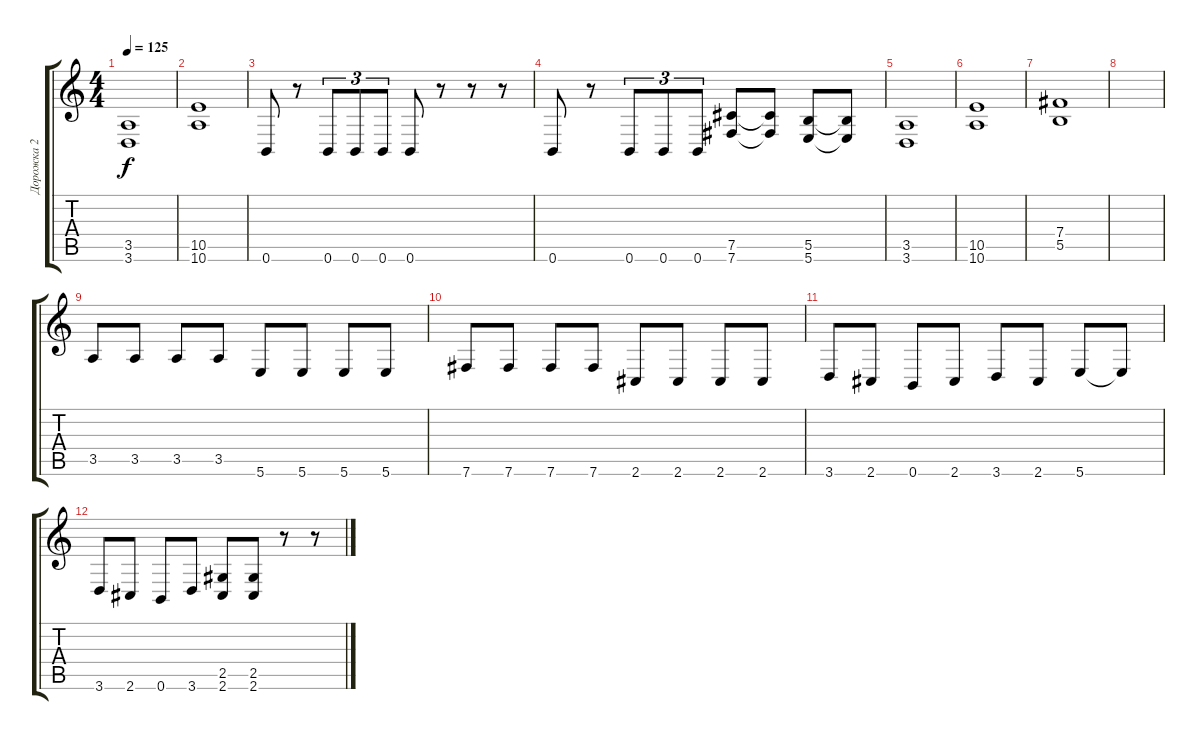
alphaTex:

\track ("Дорожка 2" "Дорожка 2") {instrument distortionguitar}
\staff {score tabs}
\tuning (Db4 Ab3 E3 B2 Gb2 B1) {hide}
\ts (4 4)
\tempo 125
\clef g2
\ks c
(3.5 3.6).1{dy f} |
(10.5 10.6).1 |
0.6.8 r.8 0.6.8{tu (3 2)} 0.6.8{tu (3 2)} 0.6.8{tu (3 2)} 0.6.8 r.8 r.8 r.8 |
0.6.8 r.8 0.6.8{tu (3 2)} 0.6.8{tu (3 2)} 0.6.8{tu (3 2)} (7.5 7.6).8 (7.5{t} 7.6{t}).8 (5.5 5.6).8 (5.5{t} 5.6{t}).8 |
(3.5 3.6).1 |
(10.5 10.6).1 |
(7.4 5.5).1 |
|
3.5.8 3.5.8 3.5.8 3.5.8 5.6.8 5.6.8 5.6.8 5.6.8 |
7.6.8 7.6.8 7.6.8 7.6.8 2.6.8 2.6.8 2.6.8 2.6.8 |
3.6.8 2.6.8 0.6.8 2.6.8 3.6.8 2.6.8 5.6.8 5.6{t}.8 |
3.6.8 2.6.8 0.6.8 3.6.8 (2.5 2.6).8 (2.5 2.6).8 r.8 r.8
